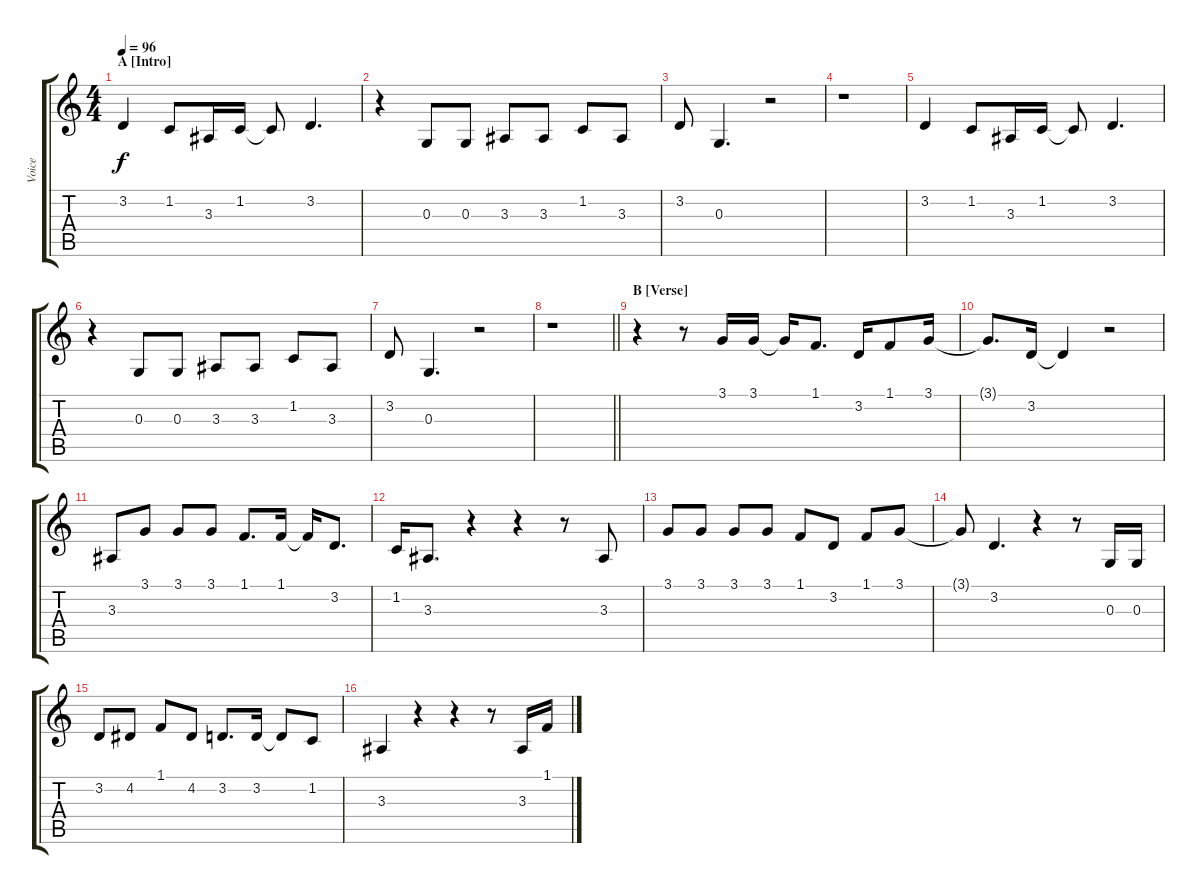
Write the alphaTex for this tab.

\track ("Voice" "Voice") {instrument altosax}
\staff {score tabs}
\tuning (E4 B3 G3 D3 A2 E2) {hide}
\ts (4 4)
\section ("" "A [Intro]")
\tempo 96
\clef g2
\ks c
3.2.4{dy f instrument altosax} 1.2.8 3.3.16 1.2.16 1.2{t}.8 3.2.4{d} |
r.4 0.3.8 0.3.8 3.3.8 3.3.8 1.2.8 3.3.8 |
3.2.8 0.3.4{d} r.2 |
r.1 |
3.2.4 1.2.8 3.3.16 1.2.16 1.2{t}.8 3.2.4{d} |
r.4 0.3.8 0.3.8 3.3.8 3.3.8 1.2.8 3.3.8 |
3.2.8 0.3.4{d} r.2 |
\barLineRight lightlight
r.1 |
\section ("" "B [Verse]")
r.4 r.8 3.1.16 3.1.16 3.1{t}.16 1.1.8{d} 3.2.16 1.1.8 3.1.16 |
3.1{t}.8{d} 3.2.16 3.2{t}.4 r.2 |
3.3.8 3.1.8 3.1.8 3.1.8 1.1.8{d} 1.1.16 1.1{t}.16 3.2.8{d} |
1.2.16 3.3.8{d} r.4 r.4 r.8 3.3.8 |
3.1.8 3.1.8 3.1.8 3.1.8 1.1.8 3.2.8 1.1.8 3.1.8 |
3.1{t}.8 3.2.4{d} r.4 r.8 0.3.16 0.3.16 |
3.2.8 4.2.8 1.1.8 4.2.8 3.2.8{d} 3.2.16 3.2{t}.8 1.2.8 |
3.3.4 r.4 r.4 r.8 3.3.16 1.1.16
